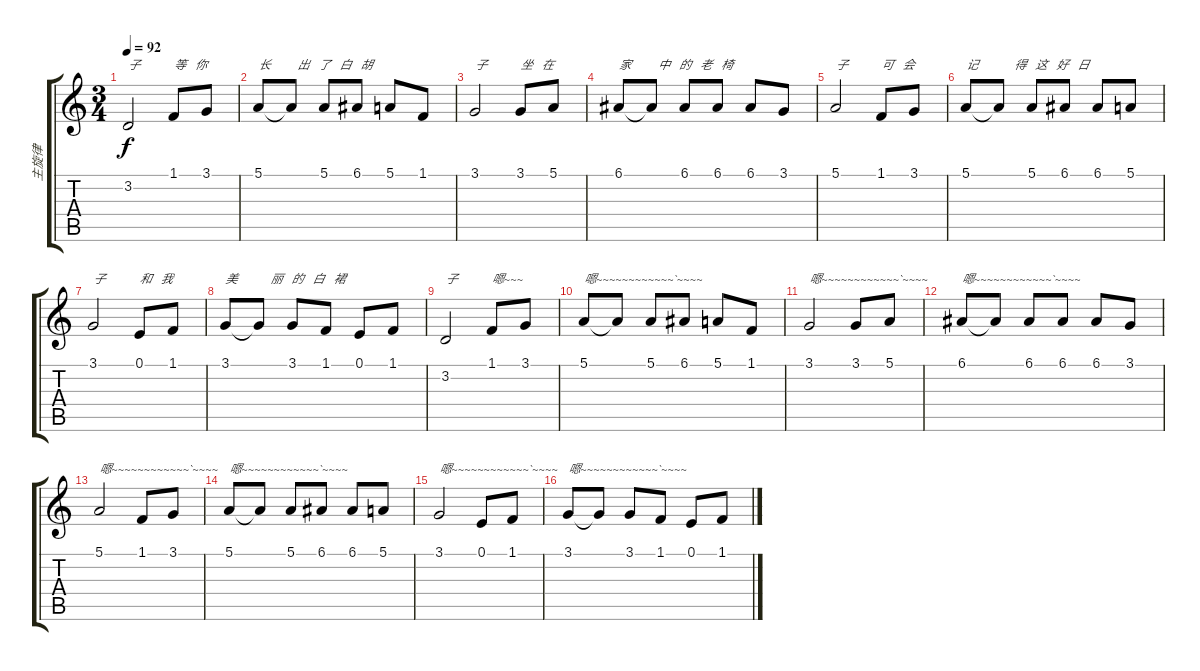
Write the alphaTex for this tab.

\track ("主旋律" "主旋律") {instrument bassoon}
\staff {score tabs}
\tuning (E4 B3 G3 D3 A2 E2) {hide}
\ts (3 4)
\tempo 92
\clef g2
\ks c
3.2.2{txt "子" dy f} 1.1.8{txt "等   你"} 3.1.8 |
5.1.8{txt "长         出   了   白   胡"} 5.1{t}.8 5.1.8 6.1.8 5.1.8 1.1.8 |
3.1.2{txt "子"} 3.1.8{txt "坐   在"} 5.1.8 |
6.1.8{txt "家         中   的   老   椅"} 6.1{t}.8 6.1.8 6.1.8 6.1.8 3.1.8 |
5.1.2{txt "子"} 1.1.8{txt "可   会"} 3.1.8 |
5.1.8{txt "记            得   这   好   日"} 5.1{t}.8 5.1.8 6.1.8 6.1.8 5.1.8 |
3.1.2{txt "子"} 0.1.8{txt "和   我"} 1.1.8 |
3.1.8{txt "美           丽   的   白   裙"} 3.1{t}.8 3.1.8 1.1.8 0.1.8 1.1.8 |
3.2.2{txt "子"} 1.1.8{txt "嗯~~~"} 3.1.8 |
5.1.8{txt "嗯~~~~~~~~~~~~`~~~~"} 5.1{t}.8 5.1.8 6.1.8 5.1.8 1.1.8 |
3.1.2{txt "嗯~~~~~~~~~~~~`~~~~"} 3.1.8 5.1.8 |
6.1.8{txt "嗯~~~~~~~~~~~~`~~~~"} 6.1{t}.8 6.1.8 6.1.8 6.1.8 3.1.8 |
5.1.2{txt "嗯~~~~~~~~~~~~`~~~~"} 1.1.8 3.1.8 |
5.1.8{txt "嗯~~~~~~~~~~~~`~~~~"} 5.1{t}.8 5.1.8 6.1.8 6.1.8 5.1.8 |
3.1.2{txt "嗯~~~~~~~~~~~~`~~~~"} 0.1.8 1.1.8 |
3.1.8{txt "嗯~~~~~~~~~~~~`~~~~"} 3.1{t}.8 3.1.8 1.1.8 0.1.8 1.1.8
